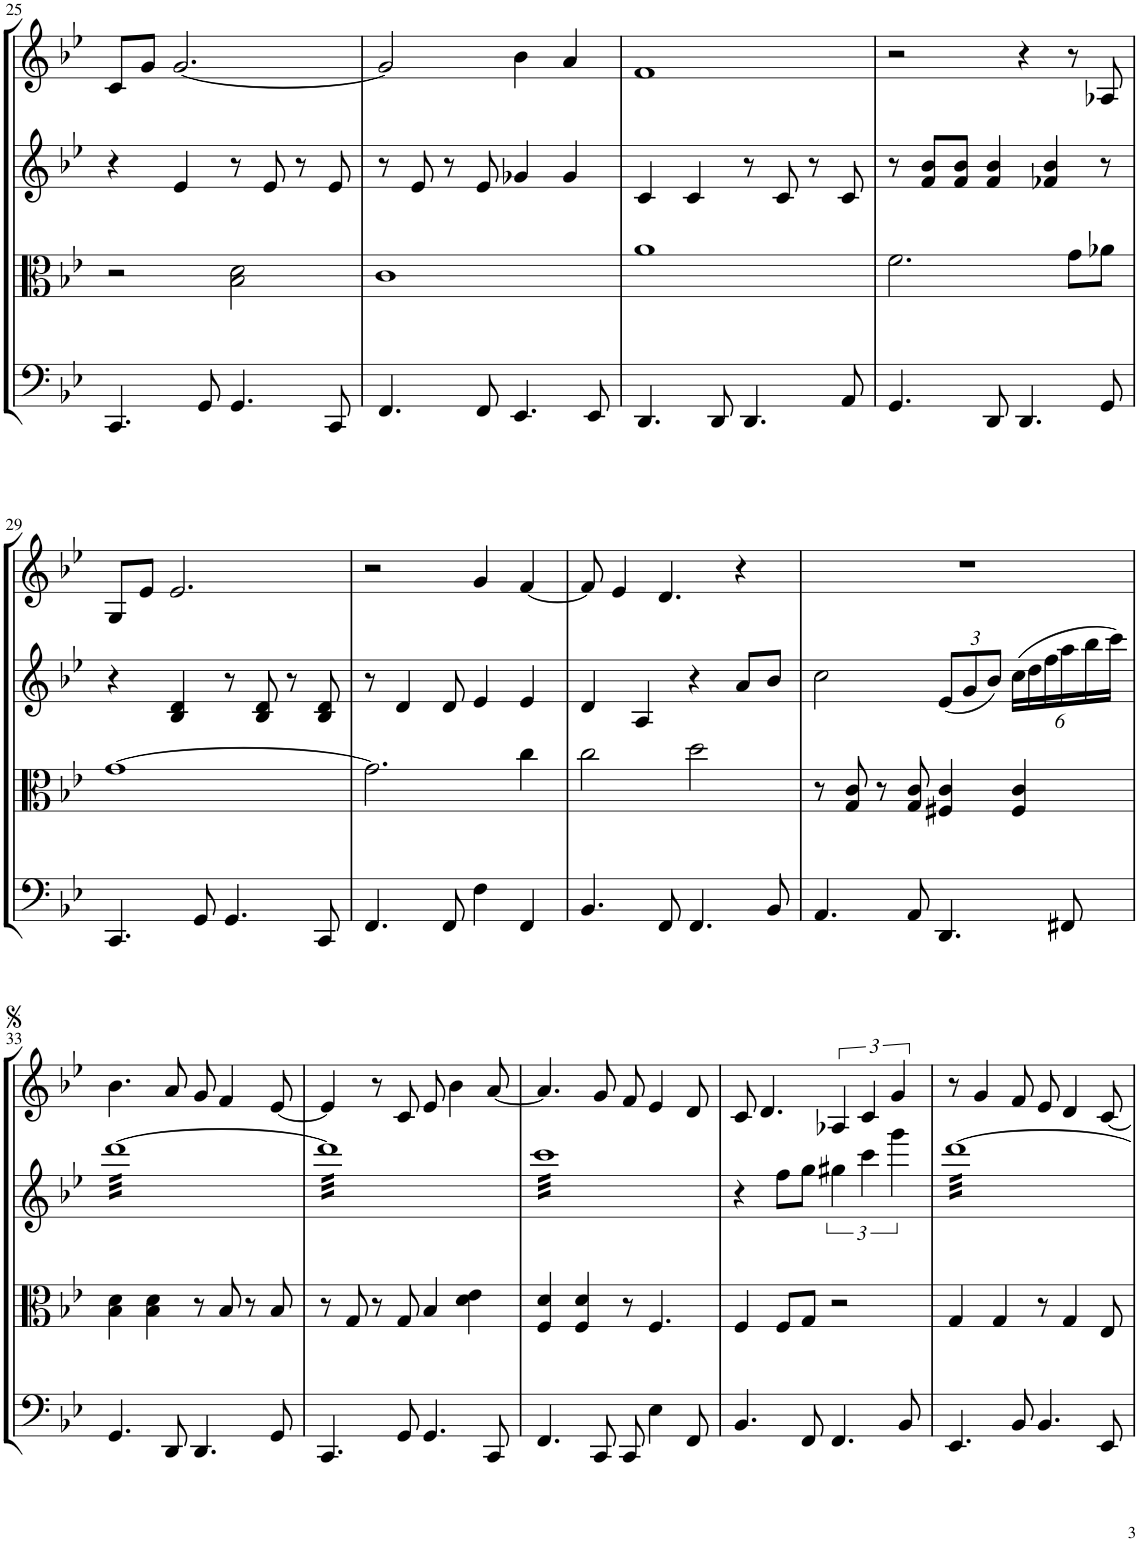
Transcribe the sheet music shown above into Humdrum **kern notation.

**kern	**kern	**kern	**kern
*part4	*part3	*part2	*part1
*staff4	*staff3	*staff2	*staff1
*I"Violoncello	*I"Viola	*I"Violin II	*I"Violin I
*I'Vc	*I'Vla	*I'Vln	*I'Vln
!!LO:PB:g=z
*clefF4	*clefC3	*clefG2	*clefG2
*k[b-e-]	*k[b-e-]	*k[b-e-]	*k[b-e-]
*M4/4	*M4/4	*M4/4	*M4/4
*met(c)	*met(c)	*met(c)	*met(c)
=25	=25	=25	=25
4.CC/	2r	4r	8c/L
.	.	.	8g/J
.	.	4e-/	[2.g/
8GG/	.	.	.
4.GG/	2B-\ 2d\	8r	.
.	.	8e-/	.
.	.	8r	.
8CC/	.	8e-/	.
=26	=26	=26	=26
4.FF/	1c	8r	2g/]
.	.	8e-/	.
.	.	8r	.
8FF/	.	8e-/	.
4.EE-/	.	4g-X/	4b-\
.	.	4g-/	4a/
8EE-/	.	.	.
=27	=27	=27	=27
4.DD/	1a	4c/	1f
.	.	4c/	.
8DD/	.	.	.
4.DD/	.	8r	.
.	.	8c/	.
.	.	8r	.
8AA/	.	8c/	.
=28	=28	=28	=28
4.GG/	2.f\	8r	2r
.	.	8f/ 8b-/L	.
.	.	8f/ 8b-/J	.
8DD/	.	4f/ 4b-/	.
4.DD/	.	.	4r
.	.	4f-X/ 4b-/	.
.	8g\L	.	8r
8GG/	8a-X\J	8r	8A-X/
!!LO:LB:g=z
=29	=29	=29	=29
4.CC/	[1g	4r	8G/L
.	.	.	8e-/J
.	.	4B-/ 4d/	2.e-/
8GG/	.	.	.
4.GG/	.	8r	.
.	.	8B-/ 8d/	.
.	.	8r	.
8CC/	.	8B-/ 8d/	.
=30	=30	=30	=30
4.FF/	2.g\]	8r	2r
.	.	4d/	.
8FF/	.	8d/	.
4F\	.	4e-/	4g/
4FF/	4cc\	4e-/	[4f/
=31	=31	=31	=31
4.BB-/	2cc\	4d/	8f/]
.	.	.	4e-/
.	.	4A/	.
8FF/	.	.	4.d/
4.FF/	2dd\	4r	.
.	.	8a/L	4r
8BB-/	.	8b-/J	.
=32	=32	=32	=32
4.AA/	8r	2cc\	1r
.	8G/ 8c/	.	.
.	8r	.	.
8AA/	8G/ 8c/	.	.
*	*	*Xbrackettup	*
4.DD/	4F#X/ 4c/	(12e-/L	.
.	.	12g/	.
.	.	12b-/J)	.
.	4F#/ 4c/	(24cc\LL	.
.	.	24dd\	.
.	.	24ff\	.
8FF#X/	.	24aa\	.
.	.	24bb-\	.
.	.	24ccc\JJ)	.
!!LO:LB:g=z
=33	=33	=33	=33
*	*	*tremolo	*
4.GG/	4B-\ 4d\	[32dddLLL	4.b-\
.	.	32ddd	.
.	.	32ddd	.
.	.	32ddd	.
.	.	32ddd	.
.	.	32ddd	.
.	.	32ddd	.
.	.	32ddd	.
.	4B-\ 4d\	32ddd	.
.	.	32ddd	.
.	.	32ddd	.
.	.	32ddd	.
8DD/	.	32ddd	8a/
.	.	32ddd	.
.	.	32ddd	.
.	.	32ddd	.
4.DD/	8r	32ddd	8g/
.	.	32ddd	.
.	.	32ddd	.
.	.	32ddd	.
.	8B-/	32ddd	4f/
.	.	32ddd	.
.	.	32ddd	.
.	.	32ddd	.
.	8r	32ddd	.
.	.	32ddd	.
.	.	32ddd	.
.	.	32ddd	.
8GG/	8B-/	32ddd	[8e-/
.	.	32ddd	.
.	.	32ddd	.
.	.	32dddJJJ	.
=34	=34	=34	=34
4.CC/	8r	32ddd]LLL	4e-/]
.	.	32ddd	.
.	.	32ddd	.
.	.	32ddd	.
.	8G/	32ddd	.
.	.	32ddd	.
.	.	32ddd	.
.	.	32ddd	.
.	8r	32ddd	8r
.	.	32ddd	.
.	.	32ddd	.
.	.	32ddd	.
8GG/	8G/	32ddd	8c/
.	.	32ddd	.
.	.	32ddd	.
.	.	32ddd	.
4.GG/	4B-/	32ddd	8e-/
.	.	32ddd	.
.	.	32ddd	.
.	.	32ddd	.
.	.	32ddd	4b-\
.	.	32ddd	.
.	.	32ddd	.
.	.	32ddd	.
.	4d\ 4e-\	32ddd	.
.	.	32ddd	.
.	.	32ddd	.
.	.	32ddd	.
8CC/	.	32ddd	[8a/
.	.	32ddd	.
.	.	32ddd	.
.	.	32dddJJJ	.
=35	=35	=35	=35
4.FF/	4F/ 4d/	32cccLLL	4.a/]
.	.	32ccc	.
.	.	32ccc	.
.	.	32ccc	.
.	.	32ccc	.
.	.	32ccc	.
.	.	32ccc	.
.	.	32ccc	.
.	4F/ 4d/	32ccc	.
.	.	32ccc	.
.	.	32ccc	.
.	.	32ccc	.
8CC/	.	32ccc	8g/
.	.	32ccc	.
.	.	32ccc	.
.	.	32ccc	.
8CC/	8r	32ccc	8f/
.	.	32ccc	.
.	.	32ccc	.
.	.	32ccc	.
4E-\	4.F/	32ccc	4e-/
.	.	32ccc	.
.	.	32ccc	.
.	.	32ccc	.
.	.	32ccc	.
.	.	32ccc	.
.	.	32ccc	.
.	.	32ccc	.
8FF/	.	32ccc	8d/
.	.	32ccc	.
.	.	32ccc	.
.	.	32cccJJJ	.
*	*	*Xtremolo	*
=36	=36	=36	=36
4.BB-/	4F/	4r	8c/
.	.	.	4.d/
.	8F/L	8ff\L	.
8FF/	8G/J	8gg\J	.
*	*	*brackettup	*
4.FF/	2r	6gg#X\	6A-X/
.	.	6ccc\	6c/
.	.	6ggg\	6g/
8BB-/	.	.	.
=37	=37	=37	=37
*	*	*tremolo	*
4.EE-/	4G/	[32dddLLL	8r
.	.	32ddd	.
.	.	32ddd	.
.	.	32ddd	.
.	.	32ddd	4g/
.	.	32ddd	.
.	.	32ddd	.
.	.	32ddd	.
.	4G/	32ddd	.
.	.	32ddd	.
.	.	32ddd	.
.	.	32ddd	.
8BB-/	.	32ddd	8f/
.	.	32ddd	.
.	.	32ddd	.
.	.	32ddd	.
4.BB-/	8r	32ddd	8e-/
.	.	32ddd	.
.	.	32ddd	.
.	.	32ddd	.
.	4G/	32ddd	4d/
.	.	32ddd	.
.	.	32ddd	.
.	.	32ddd	.
.	.	32ddd	.
.	.	32ddd	.
.	.	32ddd	.
.	.	32ddd	.
8EE-/	8E-/	32ddd	[8c/
.	.	32ddd	.
.	.	32ddd	.
.	.	32dddJJJ	.
*	*	*Xtremolo	*
=	=	=	=
*-	*-	*-	*-
